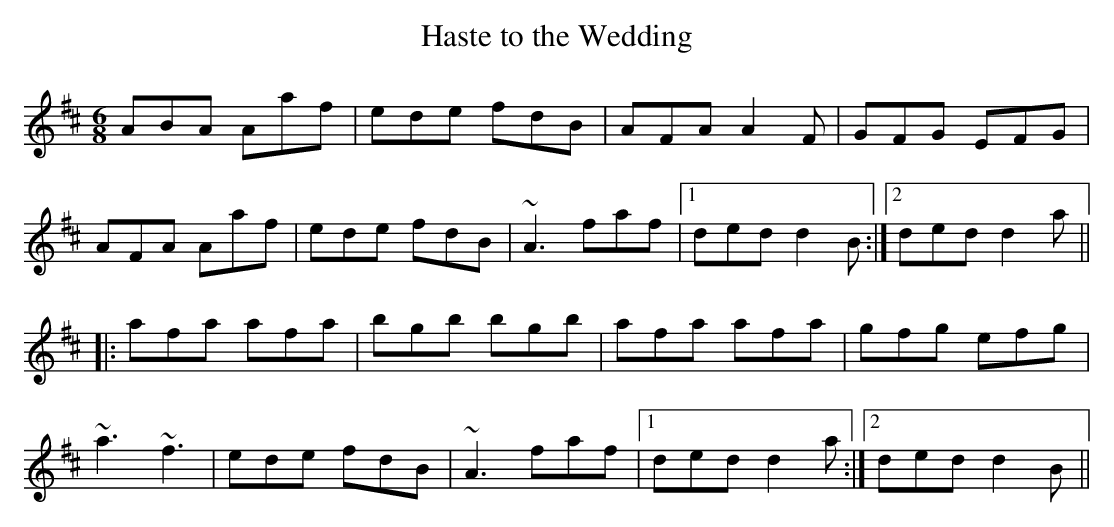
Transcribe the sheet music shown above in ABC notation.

X:1
T:Haste to the Wedding
M:6/8
L:1/8
K:D
ABA Aaf|ede fdB|AFA A2F|GFG EFG|!
AFA Aaf|ede fdB|~A3 faf|1 ded d2B:|2 ded d2a||!
|:afa afa|bgb bgb|afa afa|gfg efg|!
~a3 ~f3|ede fdB|~A3 faf|1 ded d2a:|2 ded d2B||!
